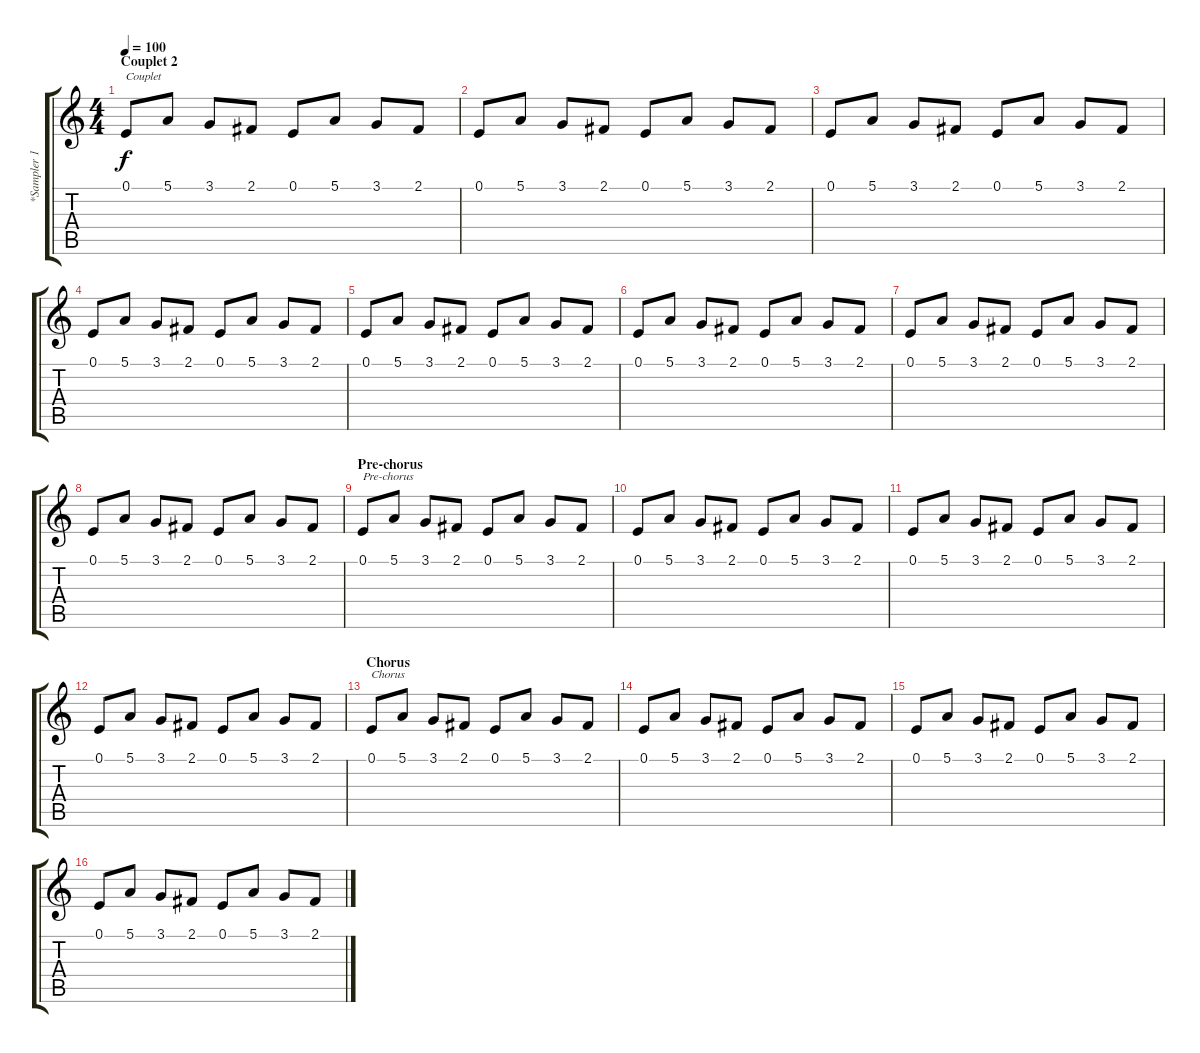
\track ("*Sampler 1 - Sampled piano (Mr.Hahn)" "*Sampler 1") {instrument electricpiano1}
\staff {score tabs}
\tuning (E4 B3 G3 D3 A2 E2) {hide}
\ts (4 4)
\section ("" "Couplet 2")
\tempo 100
\clef g2
\ks c
0.1.8{txt "Couplet" dy f} 5.1.8 3.1.8 2.1.8 0.1.8 5.1.8 3.1.8 2.1.8 |
0.1.8 5.1.8 3.1.8 2.1.8 0.1.8 5.1.8 3.1.8 2.1.8 |
0.1.8 5.1.8 3.1.8 2.1.8 0.1.8 5.1.8 3.1.8 2.1.8 |
0.1.8 5.1.8 3.1.8 2.1.8 0.1.8 5.1.8 3.1.8 2.1.8 |
0.1.8 5.1.8 3.1.8 2.1.8 0.1.8 5.1.8 3.1.8 2.1.8 |
0.1.8 5.1.8 3.1.8 2.1.8 0.1.8 5.1.8 3.1.8 2.1.8 |
0.1.8 5.1.8 3.1.8 2.1.8 0.1.8 5.1.8 3.1.8 2.1.8 |
0.1.8 5.1.8 3.1.8 2.1.8 0.1.8 5.1.8 3.1.8 2.1.8 |
\section ("" "Pre-chorus")
0.1.8{txt "Pre-chorus"} 5.1.8 3.1.8 2.1.8 0.1.8 5.1.8 3.1.8 2.1.8 |
0.1.8 5.1.8 3.1.8 2.1.8 0.1.8 5.1.8 3.1.8 2.1.8 |
0.1.8 5.1.8 3.1.8 2.1.8 0.1.8 5.1.8 3.1.8 2.1.8 |
0.1.8 5.1.8 3.1.8 2.1.8 0.1.8 5.1.8 3.1.8 2.1.8 |
\section ("" "Chorus")
0.1.8{txt "Chorus"} 5.1.8 3.1.8 2.1.8 0.1.8 5.1.8 3.1.8 2.1.8 |
0.1.8 5.1.8 3.1.8 2.1.8 0.1.8 5.1.8 3.1.8 2.1.8 |
0.1.8 5.1.8 3.1.8 2.1.8 0.1.8 5.1.8 3.1.8 2.1.8 |
0.1.8 5.1.8 3.1.8 2.1.8 0.1.8 5.1.8 3.1.8 2.1.8
